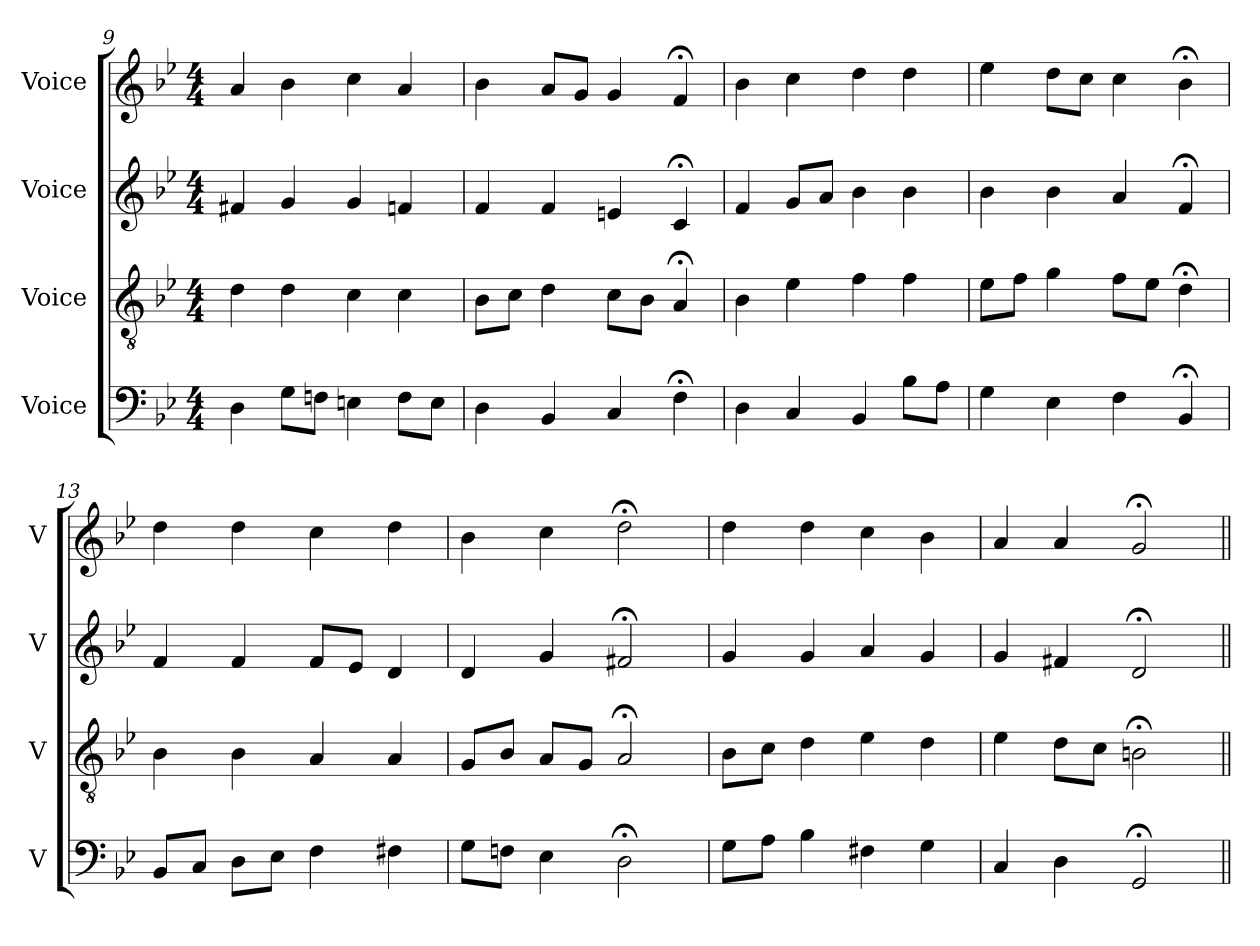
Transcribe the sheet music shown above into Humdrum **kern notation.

**kern	**kern	**kern	**kern
*part4	*part3	*part2	*part1
*staff4	*staff3	*staff2	*staff1
*I"Voice	*I"Voice	*I"Voice	*I"Voice
*I'V	*I'V	*I'V	*I'V
*clefF4	*clefGv2	*clefG2	*clefG2
*k[b-e-]	*k[b-e-]	*k[b-e-]	*k[b-e-]
*M4/4	*M4/4	*M4/4	*M4/4
=9	=9	=9	=9
4D\	4d\	4f#X/	4a/
8G\L	4d\	4g/	4b-\
8Fn\J	.	.	.
4En\	4c\	4g/	4cc\
8F\L	4c\	4fn/	4a/
8E\J	.	.	.
!!LO:LB:g=z
=10	=10	=10	=10
4D\	8B-\L	4f/	4b-\
.	8c\J	.	.
4BB-/	4d\	4f/	8a/L
.	.	.	8g/J
4C/	8c\L	4en/	4g/
.	8B-\J	.	.
4F;\	4A;/	4c;/	4f;/
=11	=11	=11	=11
4D\	4B-\	4f/	4b-\
4C/	4e-\	8g/L	4cc\
.	.	8a/J	.
4BB-/	4f\	4b-\	4dd\
8B-\L	4f\	4b-\	4dd\
8A\J	.	.	.
=12	=12	=12	=12
4G\	8e-\L	4b-\	4ee-\
.	8f\J	.	.
4E-\	4g\	4b-\	8dd\L
.	.	.	8cc\J
4F\	8f\L	4a/	4cc\
.	8e-\J	.	.
4BB-;/	4d;\	4f;/	4b-;\
=13	=13	=13	=13
8BB-/L	4B-\	4f/	4dd\
8C/J	.	.	.
8D\L	4B-\	4f/	4dd\
8E-\J	.	.	.
4F\	4A/	8f/L	4cc\
.	.	8e-/J	.
4F#X\	4A/	4d/	4dd\
=14	=14	=14	=14
8G\L	8G/L	4d/	4b-\
8Fn\J	8B-/J	.	.
4E-\	8A/L	4g/	4cc\
.	8G/J	.	.
2D;\	2A;/	2f#X;/	2dd;\
!!LO:PB:g=z
=15	=15	=15	=15
8G\L	8B-\L	4g/	4dd\
8A\J	8c\J	.	.
4B-\	4d\	4g/	4dd\
4F#X\	4e-\	4a/	4cc\
4G\	4d\	4g/	4b-\
=16	=16	=16	=16
4C/	4e-\	4g/	4a/
4D\	8d\L	4f#X/	4a/
.	8c\J	.	.
2GG;/	2Bn;\	2d;/	2g;/
=||	=||	=||	=||
*-	*-	*-	*-
